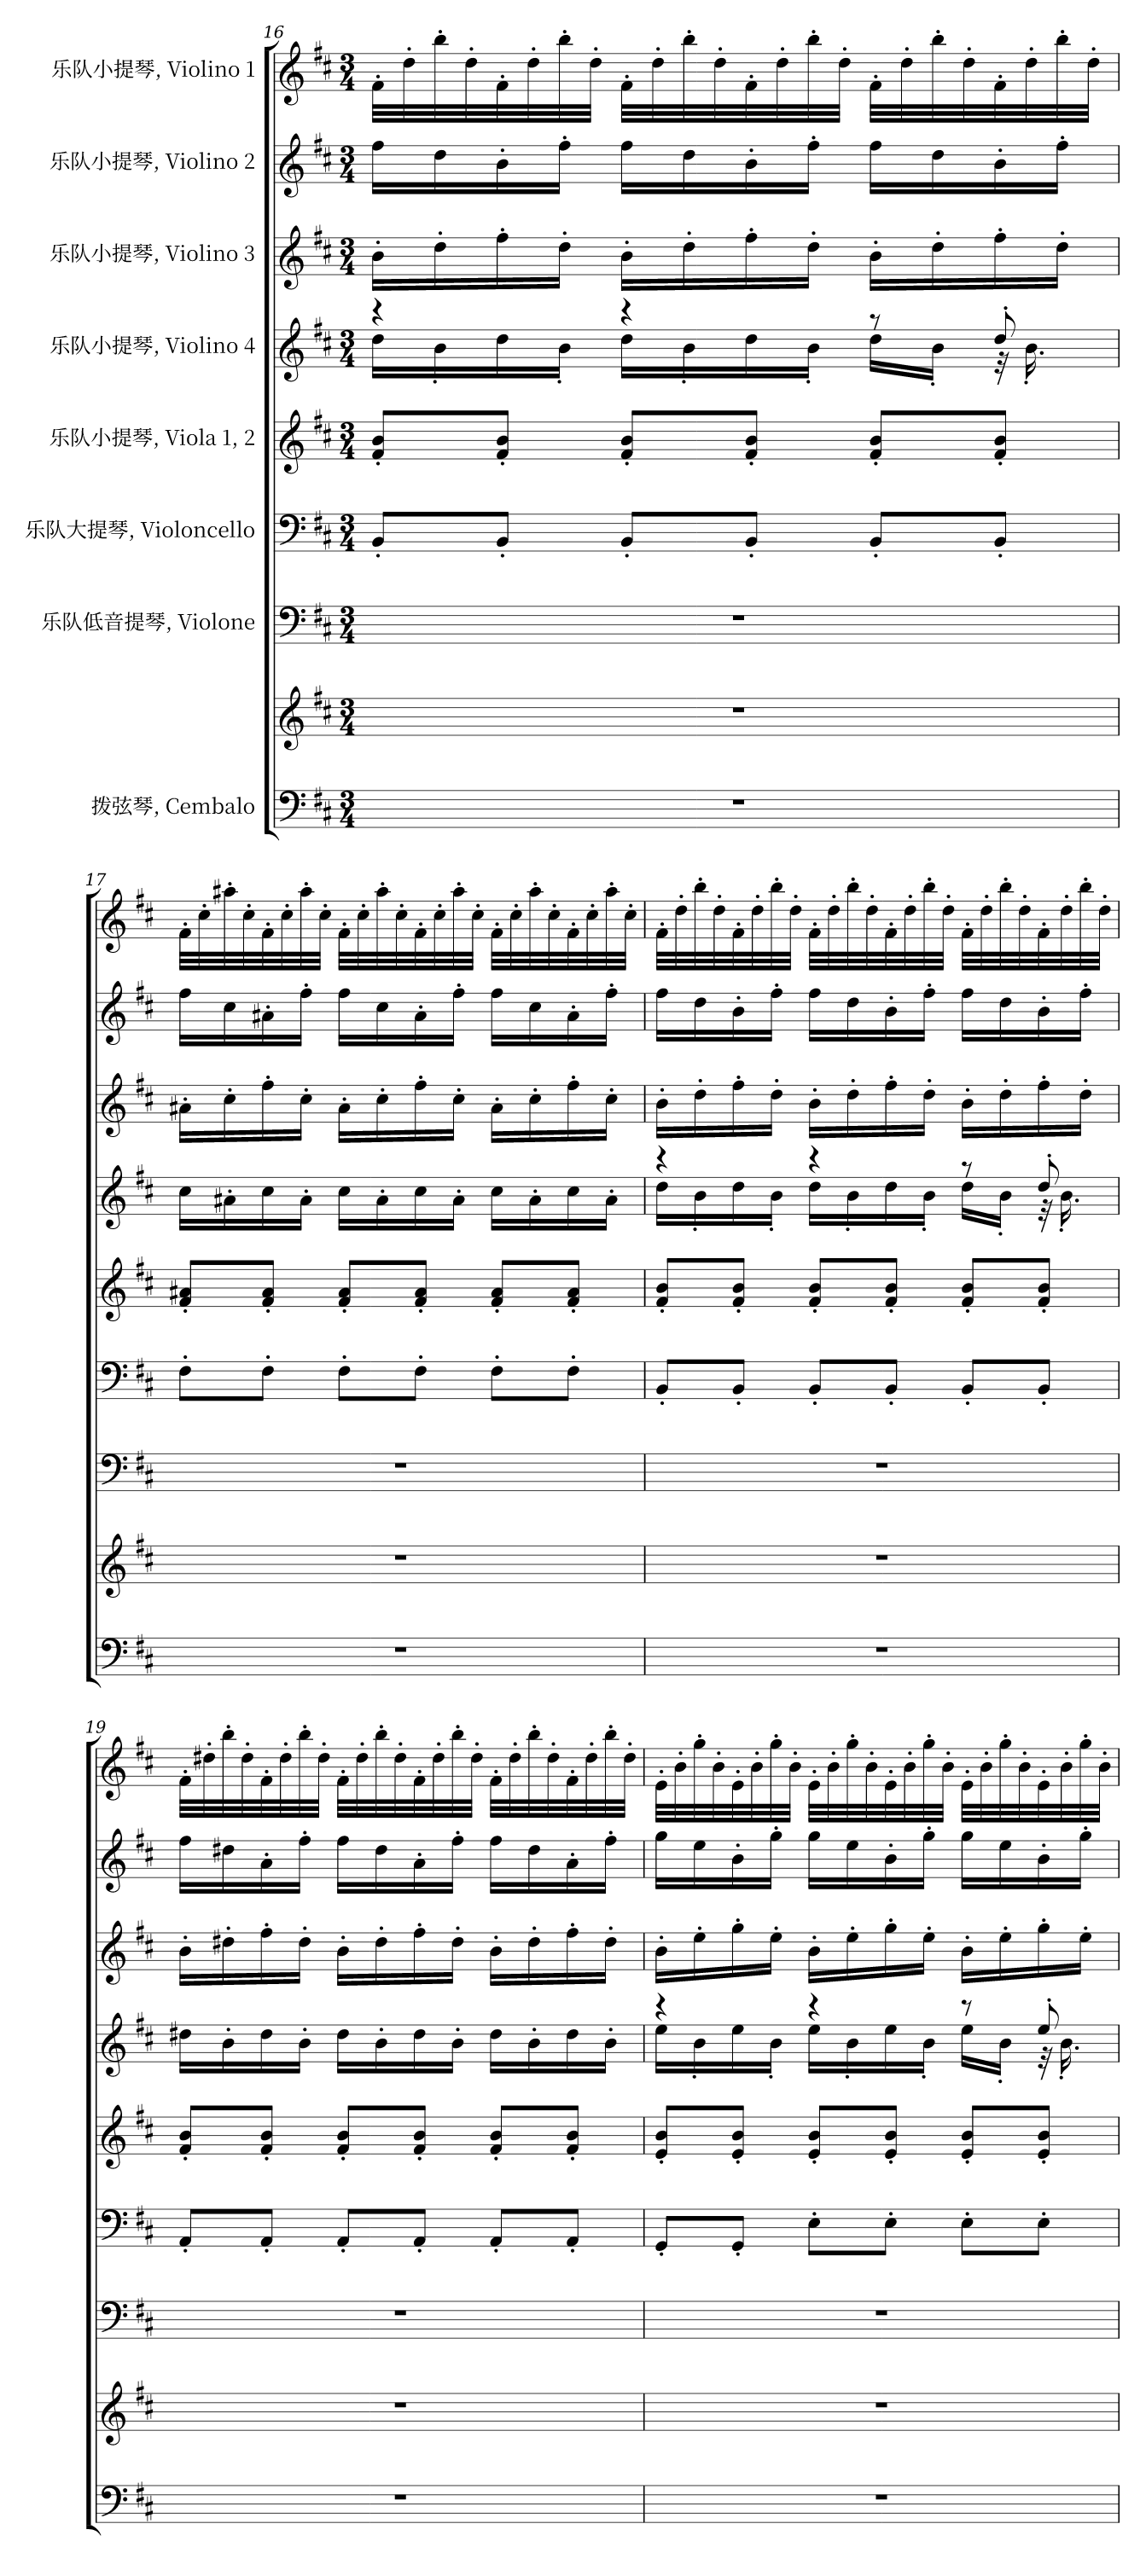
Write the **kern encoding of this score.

**kern	**kern	**kern	**kern	**kern	**kern	**kern	**kern	**kern
*part8	*part8	*part7	*part6	*part5	*part4	*part3	*part2	*part1
*staff9	*staff8	*staff7	*staff6	*staff5	*staff4	*staff3	*staff2	*staff1
*I"拨弦琴, Cembalo	*	*I"乐队低音提琴, Violone	*I"乐队大提琴, Violoncello	*I"乐队小提琴, Viola 1, 2	*I"乐队小提琴, Violino 4	*I"乐队小提琴, Violino 3	*I"乐队小提琴, Violino 2	*I"乐队小提琴, Violino 1
*clefF4	*clefG2	*clefF4	*clefF4	*clefG2	*clefG2	*clefG2	*clefG2	*clefG2
*	*	*ITrd7c12	*	*	*	*	*	*
*k[f#c#]	*k[f#c#]	*k[f#c#]	*k[f#c#]	*k[f#c#]	*k[f#c#]	*k[f#c#]	*k[f#c#]	*k[f#c#]
*M3/4	*M3/4	*M3/4	*M3/4	*M3/4	*M3/4	*M3/4	*M3/4	*M3/4
*MM70	*MM70	*MM70	*MM70	*MM70	*MM70	*MM70	*MM70	*MM70
=16	=16	=16	=16	=16	=16	=16	=16	=16
*	*	*	*	*	*^	*	*	*
2.r	2.r	2.r	8BB'/L	8f#/' 8b/'L	4r	16dd\LL	16b'\LL	16ff#\LL	32f#'\LLL
.	.	.	.	.	.	.	.	.	32dd'\
.	.	.	.	.	.	16b'\	16dd'\	16dd\	32bb'\
.	.	.	.	.	.	.	.	.	32dd'\
.	.	.	8BB'/J	8f#/' 8b/'J	.	16dd\	16ff#'\	16b'\	32f#'\
.	.	.	.	.	.	.	.	.	32dd'\
.	.	.	.	.	.	16b'\JJ	16dd'\JJ	16ff#'\JJ	32bb'\
.	.	.	.	.	.	.	.	.	32dd'\JJJ
.	.	.	8BB'/L	8f#/' 8b/'L	4r	16dd\LL	16b'\LL	16ff#\LL	32f#'\LLL
.	.	.	.	.	.	.	.	.	32dd'\
.	.	.	.	.	.	16b'\	16dd'\	16dd\	32bb'\
.	.	.	.	.	.	.	.	.	32dd'\
.	.	.	8BB'/J	8f#/' 8b/'J	.	16dd\	16ff#'\	16b'\	32f#'\
.	.	.	.	.	.	.	.	.	32dd'\
.	.	.	.	.	.	16b'\JJ	16dd'\JJ	16ff#'\JJ	32bb'\
.	.	.	.	.	.	.	.	.	32dd'\JJJ
.	.	.	8BB'/L	8f#/' 8b/'L	8r	16dd\LL	16b'\LL	16ff#\LL	32f#'\LLL
.	.	.	.	.	.	.	.	.	32dd'\
.	.	.	.	.	.	16b'\JJ	16dd'\	16dd\	32bb'\
.	.	.	.	.	.	.	.	.	32dd'\
.	.	.	8BB'/J	8f#/' 8b/'J	8dd'/	32r	16ff#'\	16b'\	32f#'\
.	.	.	.	.	.	16.b'\	.	.	32dd'\
.	.	.	.	.	.	.	16dd'\JJ	16ff#'\JJ	32bb'\
.	.	.	.	.	.	.	.	.	32dd'\JJJ
*	*	*	*	*	*v	*v	*	*	*
!!LO:PB:g=z
=17	=17	=17	=17	=17	=17	=17	=17	=17
2.r	2.r	2.r	8F#'\L	8f#/' 8a#X/'L	16cc#\LL	16a#X'\LL	16ff#\LL	32f#'\LLL
.	.	.	.	.	.	.	.	32cc#'\
.	.	.	.	.	16a#X'\	16cc#'\	16cc#\	32aa#X'\
.	.	.	.	.	.	.	.	32cc#'\
.	.	.	8F#'\J	8f#/' 8a#/'J	16cc#\	16ff#'\	16a#X'\	32f#'\
.	.	.	.	.	.	.	.	32cc#'\
.	.	.	.	.	16a#'\JJ	16cc#'\JJ	16ff#'\JJ	32aa#'\
.	.	.	.	.	.	.	.	32cc#'\JJJ
.	.	.	8F#'\L	8f#/' 8a#/'L	16cc#\LL	16a#'\LL	16ff#\LL	32f#'\LLL
.	.	.	.	.	.	.	.	32cc#'\
.	.	.	.	.	16a#'\	16cc#'\	16cc#\	32aa#'\
.	.	.	.	.	.	.	.	32cc#'\
.	.	.	8F#'\J	8f#/' 8a#/'J	16cc#\	16ff#'\	16a#'\	32f#'\
.	.	.	.	.	.	.	.	32cc#'\
.	.	.	.	.	16a#'\JJ	16cc#'\JJ	16ff#'\JJ	32aa#'\
.	.	.	.	.	.	.	.	32cc#'\JJJ
.	.	.	8F#'\L	8f#/' 8a#/'L	16cc#\LL	16a#'\LL	16ff#\LL	32f#'\LLL
.	.	.	.	.	.	.	.	32cc#'\
.	.	.	.	.	16a#'\	16cc#'\	16cc#\	32aa#'\
.	.	.	.	.	.	.	.	32cc#'\
.	.	.	8F#'\J	8f#/' 8a#/'J	16cc#\	16ff#'\	16a#'\	32f#'\
.	.	.	.	.	.	.	.	32cc#'\
.	.	.	.	.	16a#'\JJ	16cc#'\JJ	16ff#'\JJ	32aa#'\
.	.	.	.	.	.	.	.	32cc#'\JJJ
!!LO:PB:g=z
=18	=18	=18	=18	=18	=18	=18	=18	=18
*	*	*	*	*	*^	*	*	*
2.r	2.r	2.r	8BB'/L	8f#/' 8b/'L	4r	16dd\LL	16b'\LL	16ff#\LL	32f#'\LLL
.	.	.	.	.	.	.	.	.	32dd'\
.	.	.	.	.	.	16b'\	16dd'\	16dd\	32bb'\
.	.	.	.	.	.	.	.	.	32dd'\
.	.	.	8BB'/J	8f#/' 8b/'J	.	16dd\	16ff#'\	16b'\	32f#'\
.	.	.	.	.	.	.	.	.	32dd'\
.	.	.	.	.	.	16b'\JJ	16dd'\JJ	16ff#'\JJ	32bb'\
.	.	.	.	.	.	.	.	.	32dd'\JJJ
.	.	.	8BB'/L	8f#/' 8b/'L	4r	16dd\LL	16b'\LL	16ff#\LL	32f#'\LLL
.	.	.	.	.	.	.	.	.	32dd'\
.	.	.	.	.	.	16b'\	16dd'\	16dd\	32bb'\
.	.	.	.	.	.	.	.	.	32dd'\
.	.	.	8BB'/J	8f#/' 8b/'J	.	16dd\	16ff#'\	16b'\	32f#'\
.	.	.	.	.	.	.	.	.	32dd'\
.	.	.	.	.	.	16b'\JJ	16dd'\JJ	16ff#'\JJ	32bb'\
.	.	.	.	.	.	.	.	.	32dd'\JJJ
.	.	.	8BB'/L	8f#/' 8b/'L	8r	16dd\LL	16b'\LL	16ff#\LL	32f#'\LLL
.	.	.	.	.	.	.	.	.	32dd'\
.	.	.	.	.	.	16b'\JJ	16dd'\	16dd\	32bb'\
.	.	.	.	.	.	.	.	.	32dd'\
.	.	.	8BB'/J	8f#/' 8b/'J	8dd'/	32r	16ff#'\	16b'\	32f#'\
.	.	.	.	.	.	16.b'\	.	.	32dd'\
.	.	.	.	.	.	.	16dd'\JJ	16ff#'\JJ	32bb'\
.	.	.	.	.	.	.	.	.	32dd'\JJJ
*	*	*	*	*	*v	*v	*	*	*
!!LO:PB:g=z
=19	=19	=19	=19	=19	=19	=19	=19	=19
2.r	2.r	2.r	8AA'/L	8f#/' 8b/'L	16dd#X\LL	16b'\LL	16ff#\LL	32f#'\LLL
.	.	.	.	.	.	.	.	32dd#X'\
.	.	.	.	.	16b'\	16dd#X'\	16dd#X\	32bb'\
.	.	.	.	.	.	.	.	32dd#'\
.	.	.	8AA'/J	8f#/' 8b/'J	16dd#\	16ff#'\	16a'\	32f#'\
.	.	.	.	.	.	.	.	32dd#'\
.	.	.	.	.	16b'\JJ	16dd#'\JJ	16ff#'\JJ	32bb'\
.	.	.	.	.	.	.	.	32dd#'\JJJ
.	.	.	8AA'/L	8f#/' 8b/'L	16dd#\LL	16b'\LL	16ff#\LL	32f#'\LLL
.	.	.	.	.	.	.	.	32dd#'\
.	.	.	.	.	16b'\	16dd#'\	16dd#\	32bb'\
.	.	.	.	.	.	.	.	32dd#'\
.	.	.	8AA'/J	8f#/' 8b/'J	16dd#\	16ff#'\	16a'\	32f#'\
.	.	.	.	.	.	.	.	32dd#'\
.	.	.	.	.	16b'\JJ	16dd#'\JJ	16ff#'\JJ	32bb'\
.	.	.	.	.	.	.	.	32dd#'\JJJ
.	.	.	8AA'/L	8f#/' 8b/'L	16dd#\LL	16b'\LL	16ff#\LL	32f#'\LLL
.	.	.	.	.	.	.	.	32dd#'\
.	.	.	.	.	16b'\	16dd#'\	16dd#\	32bb'\
.	.	.	.	.	.	.	.	32dd#'\
.	.	.	8AA'/J	8f#/' 8b/'J	16dd#\	16ff#'\	16a'\	32f#'\
.	.	.	.	.	.	.	.	32dd#'\
.	.	.	.	.	16b'\JJ	16dd#'\JJ	16ff#'\JJ	32bb'\
.	.	.	.	.	.	.	.	32dd#'\JJJ
!!LO:PB:g=z
=20	=20	=20	=20	=20	=20	=20	=20	=20
*	*	*	*	*	*^	*	*	*
2.r	2.r	2.r	8GG'/L	8e/' 8b/'L	4r	16ee\LL	16b'\LL	16gg\LL	32e'\LLL
.	.	.	.	.	.	.	.	.	32b'\
.	.	.	.	.	.	16b'\	16ee'\	16ee\	32gg'\
.	.	.	.	.	.	.	.	.	32b'\
.	.	.	8GG'/J	8e/' 8b/'J	.	16ee\	16gg'\	16b'\	32e'\
.	.	.	.	.	.	.	.	.	32b'\
.	.	.	.	.	.	16b'\JJ	16ee'\JJ	16gg'\JJ	32gg'\
.	.	.	.	.	.	.	.	.	32b'\JJJ
.	.	.	8E'\L	8e/' 8b/'L	4r	16ee\LL	16b'\LL	16gg\LL	32e'\LLL
.	.	.	.	.	.	.	.	.	32b'\
.	.	.	.	.	.	16b'\	16ee'\	16ee\	32gg'\
.	.	.	.	.	.	.	.	.	32b'\
.	.	.	8E'\J	8e/' 8b/'J	.	16ee\	16gg'\	16b'\	32e'\
.	.	.	.	.	.	.	.	.	32b'\
.	.	.	.	.	.	16b'\JJ	16ee'\JJ	16gg'\JJ	32gg'\
.	.	.	.	.	.	.	.	.	32b'\JJJ
.	.	.	8E'\L	8e/' 8b/'L	8r	16ee\LL	16b'\LL	16gg\LL	32e'\LLL
.	.	.	.	.	.	.	.	.	32b'\
.	.	.	.	.	.	16b'\JJ	16ee'\	16ee\	32gg'\
.	.	.	.	.	.	.	.	.	32b'\
.	.	.	8E'\J	8e/' 8b/'J	8ee'/	32r	16gg'\	16b'\	32e'\
.	.	.	.	.	.	16.b'\	.	.	32b'\
.	.	.	.	.	.	.	16ee'\JJ	16gg'\JJ	32gg'\
.	.	.	.	.	.	.	.	.	32b'\JJJ
*	*	*	*	*	*v	*v	*	*	*
=	=	=	=	=	=	=	=	=
*-	*-	*-	*-	*-	*-	*-	*-	*-
